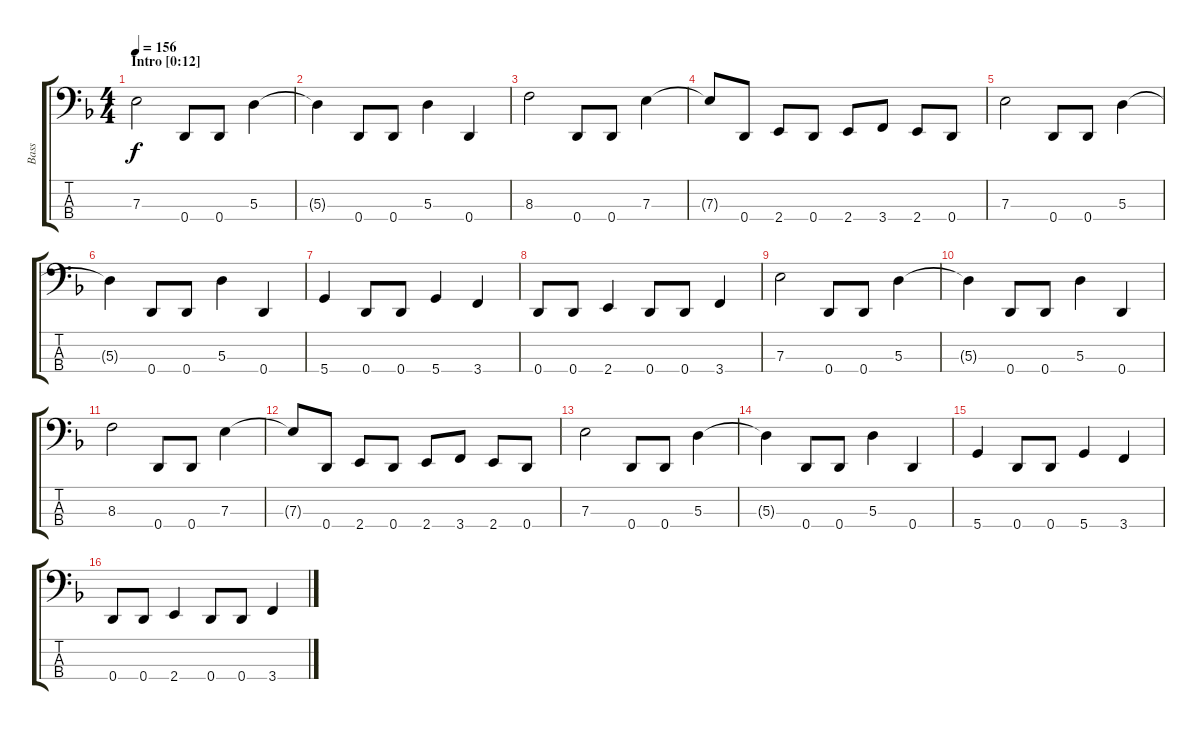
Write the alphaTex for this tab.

\track ("Bass" "Bass") {instrument electricbassfinger}
\staff {score tabs}
\tuning (G2 D2 A1 D1) {hide}
\ts (4 4)
\section ("" "Intro [0:12]")
\tempo 156
\clef f4
\ks dminor
7.3.2{dy f instrument electricbassfinger} 0.4.8 0.4.8 5.3.4 |
5.3{t}.4 0.4.8 0.4.8 5.3.4 0.4.4 |
8.3.2 0.4.8 0.4.8 7.3.4 |
7.3{t}.8 0.4.8 2.4.8 0.4.8 2.4.8 3.4.8 2.4.8 0.4.8 |
7.3.2 0.4.8 0.4.8 5.3.4 |
5.3{t}.4 0.4.8 0.4.8 5.3.4 0.4.4 |
5.4.4 0.4.8 0.4.8 5.4.4 3.4.4 |
0.4.8 0.4.8 2.4.4 0.4.8 0.4.8 3.4.4 |
7.3.2 0.4.8 0.4.8 5.3.4 |
5.3{t}.4 0.4.8 0.4.8 5.3.4 0.4.4 |
8.3.2 0.4.8 0.4.8 7.3.4 |
7.3{t}.8 0.4.8 2.4.8 0.4.8 2.4.8 3.4.8 2.4.8 0.4.8 |
7.3.2 0.4.8 0.4.8 5.3.4 |
5.3{t}.4 0.4.8 0.4.8 5.3.4 0.4.4 |
5.4.4 0.4.8 0.4.8 5.4.4 3.4.4 |
0.4.8 0.4.8 2.4.4 0.4.8 0.4.8 3.4.4
